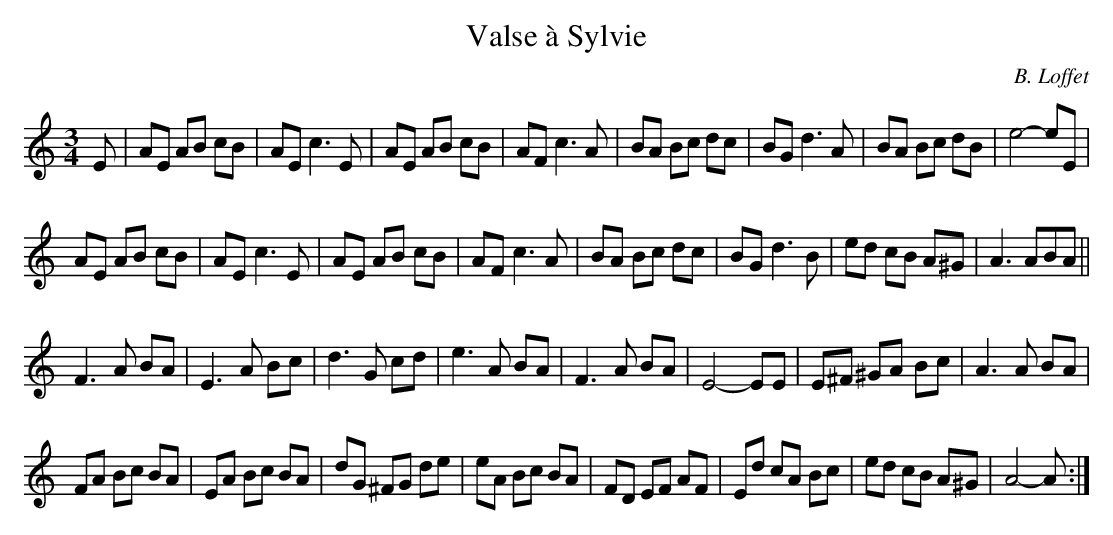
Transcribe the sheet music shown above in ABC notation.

X:1
T:Valse à Sylvie
C:B. Loffet
M:3/4
L:1/8
K:C
E|AE AB cB|AE c3E|AE AB cB|AF c3A|\
BA Bc dc|BG d3A|BA Bc dB|e4-eE|
AE AB cB|AE c3E|AE AB cB|AF c3A|\
BA Bc dc|BG d3B|ed cB A^G|A3ABA||
F3A BA|E3A Bc|d3G cd|e3A BA|\
F3A BA|E4-EE|E^F ^GA Bc|A3A BA|
FA Bc BA|EA Bc BA|dG ^FG de|eA Bc BA|\
FD EF AF|Ed cA Bc|ed cB A^G|A4-A:|
